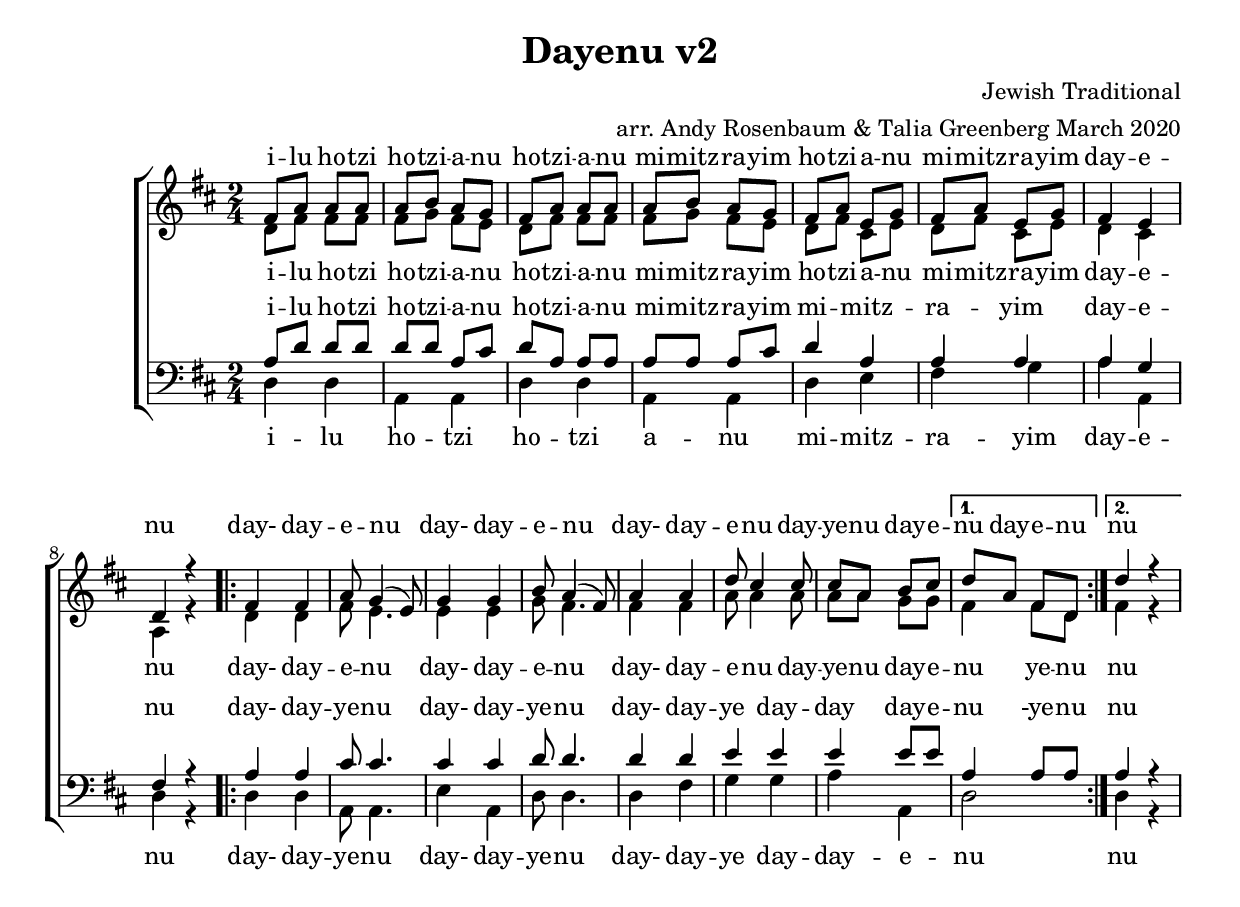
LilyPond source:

\version "2.18.2"  % necessary for upgrading to future LilyPond versions.

\header {
	title = "Dayenu v2"
	composer = "Jewish Traditional"
	arranger = "arr. Andy Rosenbaum & Talia Greenberg March 2020"
}


\paper {
  top-system-spacing #'basic-distance = #10
  score-system-spacing #'basic-distance = #20
  system-system-spacing #'basic-distance = #20
  last-bottom-spacing #'basic-distance = #10
}

global = {
  \key d \major
  \time 2/4
}

% ===== %
% verse %
% ===== %

sopVerse = \relative d' {
	| fis8 a a a | a b a g 
	| fis a a a  | a b a g 
	| fis a e g  | fis a e g 
	| fis4 e     | d  r |
}

altoVerse = \relative d' {
	| d8 fis fis fis | fis g fis e
	| d fis fis fis  | fis g fis e
	| d fis cis e  | d fis cis e
	| d4 cis         | a  r |
}

tenorVerse = \relative d' {
	| a8 d d d | d d a cis
	| d a a a  | a a a cis
	| d4 a | a a
	| a4 g | fis  r |
}

bassVerse = \relative d {
	| d d | a a
	| d d | a a
	| d e | fis g
	| a a, | d r
}

words = \lyricmode {
	| i -- lu ho -- tzi | ho -- tzi -- a -- nu | ho -- tzi -- a -- nu | mi -- mitz -- ra -- yim | ho -- tzi -- a -- nu | mi -- mitz -- ra -- yim | day -- e -- | nu |
}

tenorWords = \lyricmode {
	| i -- lu ho -- tzi 
	| ho -- tzi -- a -- nu 
	| ho -- tzi -- a -- nu 
	| mi -- mitz -- ra -- yim 
	| mi -- mitz -- 
	| ra -- yim 
	| day -- e -- 
	| nu |
}

bassWords = \lyricmode {
	| i -- lu 
	| ho -- tzi 
	| ho -- tzi 
	| a -- nu 
	| mi -- mitz -- 
	| ra -- yim 
	| day -- e -- 
	| nu |
}

% ====== %
% chorus %
% ====== %

sopChorusCommon = \relative d' {
	| fis4 fis 
	| a8 g4( e8)
	| g4 g
	| b8 a4( fis8)
	| a4 a
	| d8 cis4 cis8
	| cis a b cis |
}


sopChorusEndOne = \relative d'' {
	| d8 a fis d |
}

sopChorusEndTwo = \relative d'' {
	| d4 r4 |
}

altoChorusCommon = \relative d' {
	| d4 d
	| fis8 e4.
	| e4 e
	| g8 fis4.
	| fis4 fis
	| a8 a4 a8
	| a8 a g g |
}

altoChorusEndOne = \relative d' {
	| fis4 fis8 d |
}

altoChorusEndTwo = \relative d' {
	| fis4 r |
}

tenorChorusCommon = \relative d' {
	| a4 a 
	| cis8 cis4.
	| cis4 cis 
	| d8 d4.
	| d4 d 
	| e e 
	| e e8 e |
}

tenorChorusEndOne = \relative d' {
	| a4 a8 a |
}

tenorChorusEndTwo = \relative d' {
	| a4 r |
}

bassChorusCommon = \relative d {
	| d4 d
	| a8 a4.
	| e'4 a,
	| d8 d4.
	| d4 fis
	| g g 
	| a a, |
}

bassChorusEndOne = \relative d {
	| d2 |
}

bassChorusEndTwo = \relative d {
	| d4 r |
}

upperChorusWordsCommon = \lyricmode {
	| day- day -- | e -- nu 
	| day- day -- | e -- nu
	| day- day -- | e -- nu day -- 
	| ye -- nu day -- e -- |
}

sopChorusWordsEndOne = \lyricmode {
	| nu day -- e -- nu |
}

altoChorusWordsEndOne = \lyricmode {
	| nu ye -- nu |
}

upperChorusWordsEndTwo = \lyricmode {
	| nu |
}

lowerChorusWordsCommon = \lyricmode {
	| day- day -- | ye -- nu 
	| day- day -- | ye -- nu
	| day- day -- | ye day -- |
}

tenorChorusWordsCommon = {
	\lowerChorusWordsCommon \lyricmode { | day day -- e -- | }
}

tenorChorusWordsEndOne = \lyricmode {
	| nu -ye -- nu |
}

tenorChorusWordsEndTwo = \lyricmode {
	| nu |
}

bassChorusWordsCommon = {
	\lowerChorusWordsCommon \lyricmode { | day -- e -- | }
}

bassChorusWordsEnd = \lyricmode {
	| nu |
}

% ======== %
% in order %
% ======== %

sop = {
	\sopVerse
	\repeat volta 2 \sopChorusCommon
	\alternative {
		{ \sopChorusEndOne }
		{ \sopChorusEndTwo }
	}
}

alto = {
	\altoVerse
	\repeat volta 2 \altoChorusCommon 
	\alternative {
		{ \altoChorusEndOne }
		{ \altoChorusEndTwo }
	}
}

tenor = {
	\tenorVerse
	\repeat volta 2 \tenorChorusCommon
	\alternative {
		{ \tenorChorusEndOne }
		{ \tenorChorusEndTwo }
	}
}

bass = {
	\bassVerse 
	\repeat volta 2 \bassChorusCommon
	\alternative {
		{ \bassChorusEndOne }
		{ \bassChorusEndTwo }
	}
}

sopWordsAll = {
	\words
	\upperChorusWordsCommon
	\sopChorusWordsEndOne
	\upperChorusWordsEndTwo 
}

altoWordsAll = { 
	\words 
	\upperChorusWordsCommon 
	\altoChorusWordsEndOne 
	\upperChorusWordsEndTwo 
}

tenorWordsAll = { 
	\tenorWords 
	\tenorChorusWordsCommon 
	\tenorChorusWordsEndOne 
	\tenorChorusWordsEndTwo 
}

bassWordsAll = { 
	\bassWords 
	\bassChorusWordsCommon 
	\bassChorusWordsEnd  
	\bassChorusWordsEnd 
}

mainChorusOne = \relative c' {
	| e8 e e e e e | e d8. c16 b4 b8 | d8 d d d d d | d c8. b16 a4 a8 |
}

mainChorusOneLow = \relative c {
	| e8 e e e e e | e d8. c16 b4 b8 | d8 d d d d d | d c8. b16 a4 a8 |
}

% above chorus options

aboveChorusOneA = \relative c'' {
	| a8 a a a a a | a g8. f16 e4 e8 | f8 f f e e e | e fis8. gis16 a4 a8 |
}

aboveChorusOneB = \relative c'' {
	| a8 a a a a a | gis gis8. gis16 gis4 gis8 | f8 f f e e e | e fis8. gis16 a4 a8 |
}

aboveChorusOneC = \relative c'' {
	| a8 a a a a a | gis gis8. gis16 gis4 gis8 | f8 f f e e e | f e8. d16 c4 c8 |
}

aboveChorusOneD = \relative c'' {
	| a8 a a a a a | gis gis8. gis16 gis4 gis8 | gis8 gis gis f f f | f e8. d16 c4 c8 |
}

% below chorus options

belowChorusOneA = \relative c' {
	| c8 c c c c c | c b8. a16 b4 b8 | b8 b b b b b | b a8. gis16 a4 a8 |
}

belowChorusOneB = \relative c' {
	| c8 c c c c c | c b8. a16 e4 e8 | f8 f f d d d | d e8. f16 e4 e8 |
}

belowChorusOneC = \relative c' {
	| c8 c c c c c | c b8. a16 e4 e8 | f8 f f gis gis gis | f gis8. f16 e4 e8 |
}

belowChorusOneD = \relative c' {
	| c8 c c c c c | c b8. a16 e4 e8 | f8 f f gis gis gis | a gis8. f16 e4 e8 |
}



% bass options

baseChorusOneA = \relative c {
%   | a4. | a4. | b4. | e,4. | b'4. | e,4. | b'4 e,8 | a4. |
%     | a4. | a4. | b4. | e,4. | b'4. | e,4. | e8 fis gis | a4. |
    | a4. a | b e, | b' e, | e8 fis gis a4. |
}

% offbeat options

% Soprano
offBeatChorusOneA = \relative c' {
% 	| r8 c c r8 c c | r8 c r r8 b b | r8 b b r8 b b | r8 b r r8 c c |
	| r8 c c r8 c c | r8 b4 r8 gis gis | r8 gis gis r8 b b | r8 d4 r8 c c |
}

% Tenor
offBeatChorusOneB = \relative c' {
% 	| r8 a a r8 a a | r8 a r r8 gis gis | r8 gis gis r8 gis gis | r8 gis r r8 a a |
	| r8 a a r8 a a | r8 gis4 r8 b b | r8 b b r8 gis gis | r8 gis4 r8 e e |
%	| r8 a a r8 g g | r8 f4 r8 e e | r8 gis gis r8 gis gis | r8 gis4 r8 e e |
}

offBeatChorusOneC = \relative c' {
% 	| r8 e e r8 e e | r8 e r r8 d d | r8 d d r8 d d | r8 f r r8 e e |
	| r8 e e r8 e e | r8 e4 r8 d d | r8 d d r8 d d | r8 f4 r8 e e |
}

% offBeatBa = \lyricmode { | ba ba ba ba | ba ba ba ba | ba ba ba ba | ba ba ba ba | }
offBeatBa = \lyricmode { | ba ba ba ba | ba ba ba | ba ba ba ba | ba ba ba | }

% other

restNotes = { | r4. r | r r | }

basicTum = \lyricmode { | tum -- ba -- la tum -- ba -- la | tum -- ba -- la -- lai -- ka | tum -- ba -- la tum -- ba -- la | tum -- ba -- la -- lai -- ka | }

bassDoom = \lyricmode { | doom doom | doom doom | doom doom | tum -- ba -- la -- la | }

emptyWords = \lyricmode {}

% papa = \lyricmode { | pa pa pa pa | }

% ================== %
% chrous second part %
% ================== %

% Alto
mainChorusTwo = \relative c' {
	| a8 c e a4 a8 | c8 b a e4 e8 | g8 f d b4 b8 | d8 c8 b a4. |
}

aboveChorusTwoA = \relative c' {
	| c8 e a c4 c8 | e8 d c b4 b8 | b8 d c b4 e,8 | f8 e d c4 c8 |
}

aboveChorusTwoB = \relative c' {
	| c8 e a c4 c8 | e8 d c b4 b8 | b8 a gis e4 e8 | f8 e d c4 c8 |
}

aboveChorusTwoC = \relative c' {
	| c8 e a c4 c8 | e8 d c b4 b8 | b8 b b b4 e,8 | f8 e d c4 c8 |
}

aboveChorusTwoD = \relative c' {
	| c8 e a c4 c8 | e8 d c b4 b8 | b8 a g f4 f8 | e8 e e e4 e8 |
}

sopranoChorusTwoA = \relative c' {
	| c8 a c e4 e8 | e8 d c c4 c8 | b8 g a b4 b8 | b8 c d c4. |
}

tenorChorusTwoA = \relative c' {
	| r8 a a r8 c4 | r8 c c r g4 | r8 b b r8 gis4 | gis8 a gis e4. |
}

tenorChorusTwoAWords = \lyricmode { | ba ba ba | ba ba ba | ba ba ba | frey -- lach -- zol -- zayn | }

baseChorusTwoA = \relative c {
	| a4. a | f c' | g e | e8 fis gis a4. |
}

spiel = \lyricmode { | tum -- ba -- la -- lai -- ka | spiel -- ba -- la -- lai -- ka | tum -- ba -- la -- lai -- ka | frey -- lach -- zol -- zayn | }

bassDoomTwo = \lyricmode { | doom doom | doom doom | doom doom | frey -- lach -- zol -- zayn | }

% DENSE

%{ DENSE
sopMusic = { \aboveChorusOneD }
sopWords = \basicTum

altoMusic = { \mainChorusOne \mainChorusTwo }
altoWords = \basicTum

tenorMusic = \belowChorusOneC
% tenorWords = \basicTum

bassMusic = \baseChorusOneA
%}

% OPEN

sopMusic = \transpose c c' { \offBeatChorusOneA \sopranoChorusTwoA }
sopWords = { \offBeatBa \spiel }

altoMusic = { \mainChorusOne \mainChorusTwo }
altoWords = { \basicTum \spiel }

% tenorMusic = \transpose c c, { \offBeatChorusOneB }
tenorMusic = { \offBeatChorusOneB \tenorChorusTwoA }
% tenorWords = { \offBeatBa \tenorChorusTwoAWords }

bassMusic = { \baseChorusOneA \baseChorusTwoA }

% bassWords = { \bassDoom \bassDoomTwo }


allStuff = {
  \new ChoirStaff <<
    \new Lyrics = "sopranos" \with {
      % this is needed for lyrics above a staff
      \override VerticalAxisGroup.staff-affinity = #DOWN
    }
    \new Staff = "upper" <<
	\set Staff.midiInstrument = "voice oohs"
      \new Voice = "sopranos" {
        \voiceOne
        << \global \sop >>
      }
      \new Voice = "altos" {
        \voiceTwo
        << \global \alto >>
      }
    >>
    \new Lyrics = "altos"
    \new Lyrics = "tenors" \with {
      % this is needed for lyrics above a staff
      \override VerticalAxisGroup.staff-affinity = #DOWN
    }
    \new Staff = "lower" <<
      \set Staff.midiInstrument = "voice oohs"
      \clef bass
      \new Voice = "tenors" {
        \voiceOne
        << \global \tenor >>
      }
      \new Voice = "basses" {
        \voiceTwo << \global \bass >>
      }
    >>
    \new Lyrics = "basses"
    \context Lyrics = "sopranos" \lyricsto "sopranos" \sopWordsAll
    \context Lyrics = "altos" \lyricsto "altos" \altoWordsAll
    \context Lyrics = "tenors" \lyricsto "tenors" \tenorWordsAll
    \context Lyrics = "basses" \lyricsto "basses" \bassWordsAll
  >>
}

% For printed pdf music.
\score {
	\allStuff
	\layout{}
}

% For midi
\score {
	\unfoldRepeats {
		\allStuff
	}
	\midi{ \tempo 4 = 80 }
}
